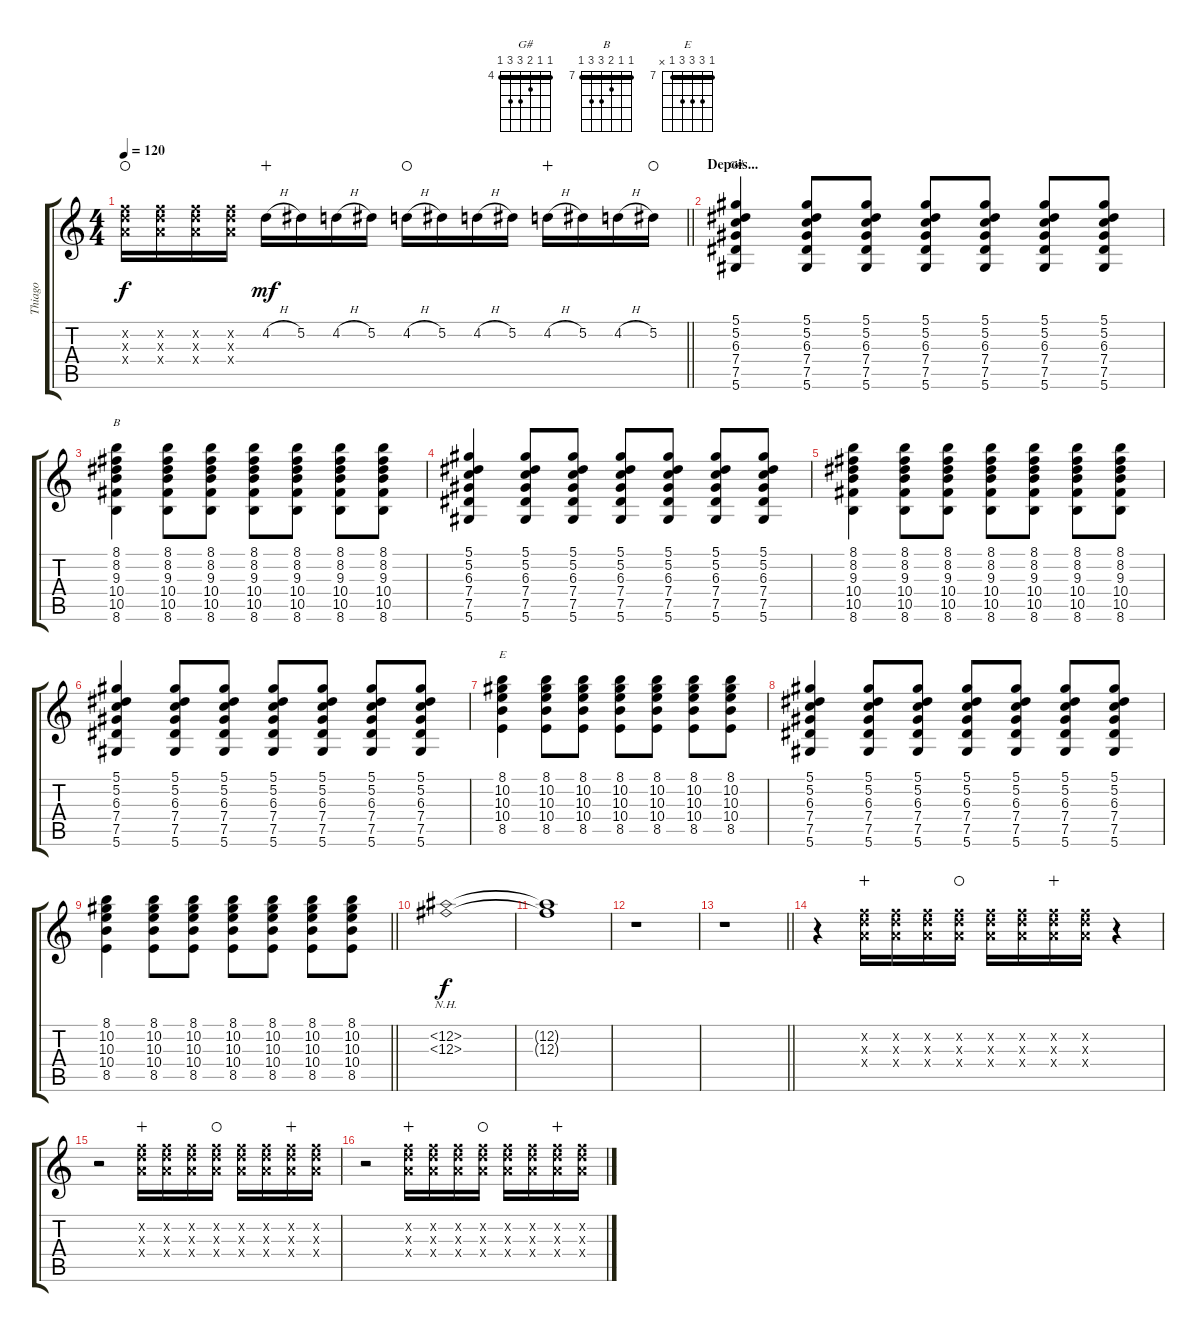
\track ("Thiago" "Thiago") {instrument electricguitarclean}
\staff {score tabs}
\tuning (Eb4 Bb3 Gb3 Db3 Ab2 Eb2) {hide}
\chord ("G#" 4 4 5 6 6 4) {firstfret 4 barre 4}
\chord ("B" 7 7 8 9 9 7) {firstfret 7 barre 7}
\chord ("E" 7 9 9 9 7 x) {firstfret 7 barre 7}
\ts (4 4)
\tempo 120
\clef g2
\barLineRight lightlight
\ks c
(7.2{x} 8.3{x} 8.4{x}).16{dy f waho} (7.2{x} 8.3{x} 8.4{x}).16 (7.2{x} 8.3{x} 8.4{x}).16 (7.2{x} 8.3{x} 8.4{x}).16 4.2{h}.16{dy mf wahc} 5.2.16 4.2{h}.16 5.2.16 4.2{h}.16{waho} 5.2.16 4.2{h}.16 5.2.16 4.2{h}.16{wahc} 5.2.16 4.2{h}.16 5.2.16{waho} |
\section ("" "Depois...")
(5.1 5.2 6.3 7.4 7.5 5.6).4{ch "G#"} (5.1 5.2 6.3 7.4 7.5 5.6).8 (5.1 5.2 6.3 7.4 7.5 5.6).8 (5.1 5.2 6.3 7.4 7.5 5.6).8 (5.1 5.2 6.3 7.4 7.5 5.6).8 (5.1 5.2 6.3 7.4 7.5 5.6).8 (5.1 5.2 6.3 7.4 7.5 5.6).8 |
(8.1 8.2 9.3 10.4 10.5 8.6).4{ch "B"} (8.1 8.2 9.3 10.4 10.5 8.6).8 (8.1 8.2 9.3 10.4 10.5 8.6).8 (8.1 8.2 9.3 10.4 10.5 8.6).8 (8.1 8.2 9.3 10.4 10.5 8.6).8 (8.1 8.2 9.3 10.4 10.5 8.6).8 (8.1 8.2 9.3 10.4 10.5 8.6).8 |
(5.1 5.2 6.3 7.4 7.5 5.6).4 (5.1 5.2 6.3 7.4 7.5 5.6).8 (5.1 5.2 6.3 7.4 7.5 5.6).8 (5.1 5.2 6.3 7.4 7.5 5.6).8 (5.1 5.2 6.3 7.4 7.5 5.6).8 (5.1 5.2 6.3 7.4 7.5 5.6).8 (5.1 5.2 6.3 7.4 7.5 5.6).8 |
(8.1 8.2 9.3 10.4 10.5 8.6).4 (8.1 8.2 9.3 10.4 10.5 8.6).8 (8.1 8.2 9.3 10.4 10.5 8.6).8 (8.1 8.2 9.3 10.4 10.5 8.6).8 (8.1 8.2 9.3 10.4 10.5 8.6).8 (8.1 8.2 9.3 10.4 10.5 8.6).8 (8.1 8.2 9.3 10.4 10.5 8.6).8 |
(5.1 5.2 6.3 7.4 7.5 5.6).4 (5.1 5.2 6.3 7.4 7.5 5.6).8 (5.1 5.2 6.3 7.4 7.5 5.6).8 (5.1 5.2 6.3 7.4 7.5 5.6).8 (5.1 5.2 6.3 7.4 7.5 5.6).8 (5.1 5.2 6.3 7.4 7.5 5.6).8 (5.1 5.2 6.3 7.4 7.5 5.6).8 |
(8.1 10.2 10.3 10.4 8.5).4{ch "E"} (8.1 10.2 10.3 10.4 8.5).8 (8.1 10.2 10.3 10.4 8.5).8 (8.1 10.2 10.3 10.4 8.5).8 (8.1 10.2 10.3 10.4 8.5).8 (8.1 10.2 10.3 10.4 8.5).8 (8.1 10.2 10.3 10.4 8.5).8 |
(5.1 5.2 6.3 7.4 7.5 5.6).4 (5.1 5.2 6.3 7.4 7.5 5.6).8 (5.1 5.2 6.3 7.4 7.5 5.6).8 (5.1 5.2 6.3 7.4 7.5 5.6).8 (5.1 5.2 6.3 7.4 7.5 5.6).8 (5.1 5.2 6.3 7.4 7.5 5.6).8 (5.1 5.2 6.3 7.4 7.5 5.6).8 |
\barLineRight lightlight
(8.1 10.2 10.3 10.4 8.5).4 (8.1 10.2 10.3 10.4 8.5).8 (8.1 10.2 10.3 10.4 8.5).8 (8.1 10.2 10.3 10.4 8.5).8 (8.1 10.2 10.3 10.4 8.5).8 (8.1 10.2 10.3 10.4 8.5).8 (8.1 10.2 10.3 10.4 8.5).8 |
(12.2{nh} 12.3{nh}).1{dy f} |
(12.2{t} 12.3{t}).1 |
r.1 |
\barLineRight lightlight
r.1 |
r.4 (7.2{x} 8.3{x} 8.4{x}).16{wahc} (7.2{x} 8.3{x} 8.4{x}).16 (7.2{x} 8.3{x} 8.4{x}).16 (7.2{x} 8.3{x} 8.4{x}).16{waho} (7.2{x} 8.3{x} 8.4{x}).16 (7.2{x} 8.3{x} 8.4{x}).16 (7.2{x} 8.3{x} 8.4{x}).16{wahc} (7.2{x} 8.3{x} 8.4{x}).16 r.4 |
r.2 (7.2{x} 8.3{x} 8.4{x}).16{wahc} (7.2{x} 8.3{x} 8.4{x}).16 (7.2{x} 8.3{x} 8.4{x}).16 (7.2{x} 8.3{x} 8.4{x}).16{waho} (7.2{x} 8.3{x} 8.4{x}).16 (7.2{x} 8.3{x} 8.4{x}).16 (7.2{x} 8.3{x} 8.4{x}).16{wahc} (7.2{x} 8.3{x} 8.4{x}).16 |
r.2 (7.2{x} 8.3{x} 8.4{x}).16{wahc} (7.2{x} 8.3{x} 8.4{x}).16 (7.2{x} 8.3{x} 8.4{x}).16 (7.2{x} 8.3{x} 8.4{x}).16{waho} (7.2{x} 8.3{x} 8.4{x}).16 (7.2{x} 8.3{x} 8.4{x}).16 (7.2{x} 8.3{x} 8.4{x}).16{wahc} (7.2{x} 8.3{x} 8.4{x}).16
